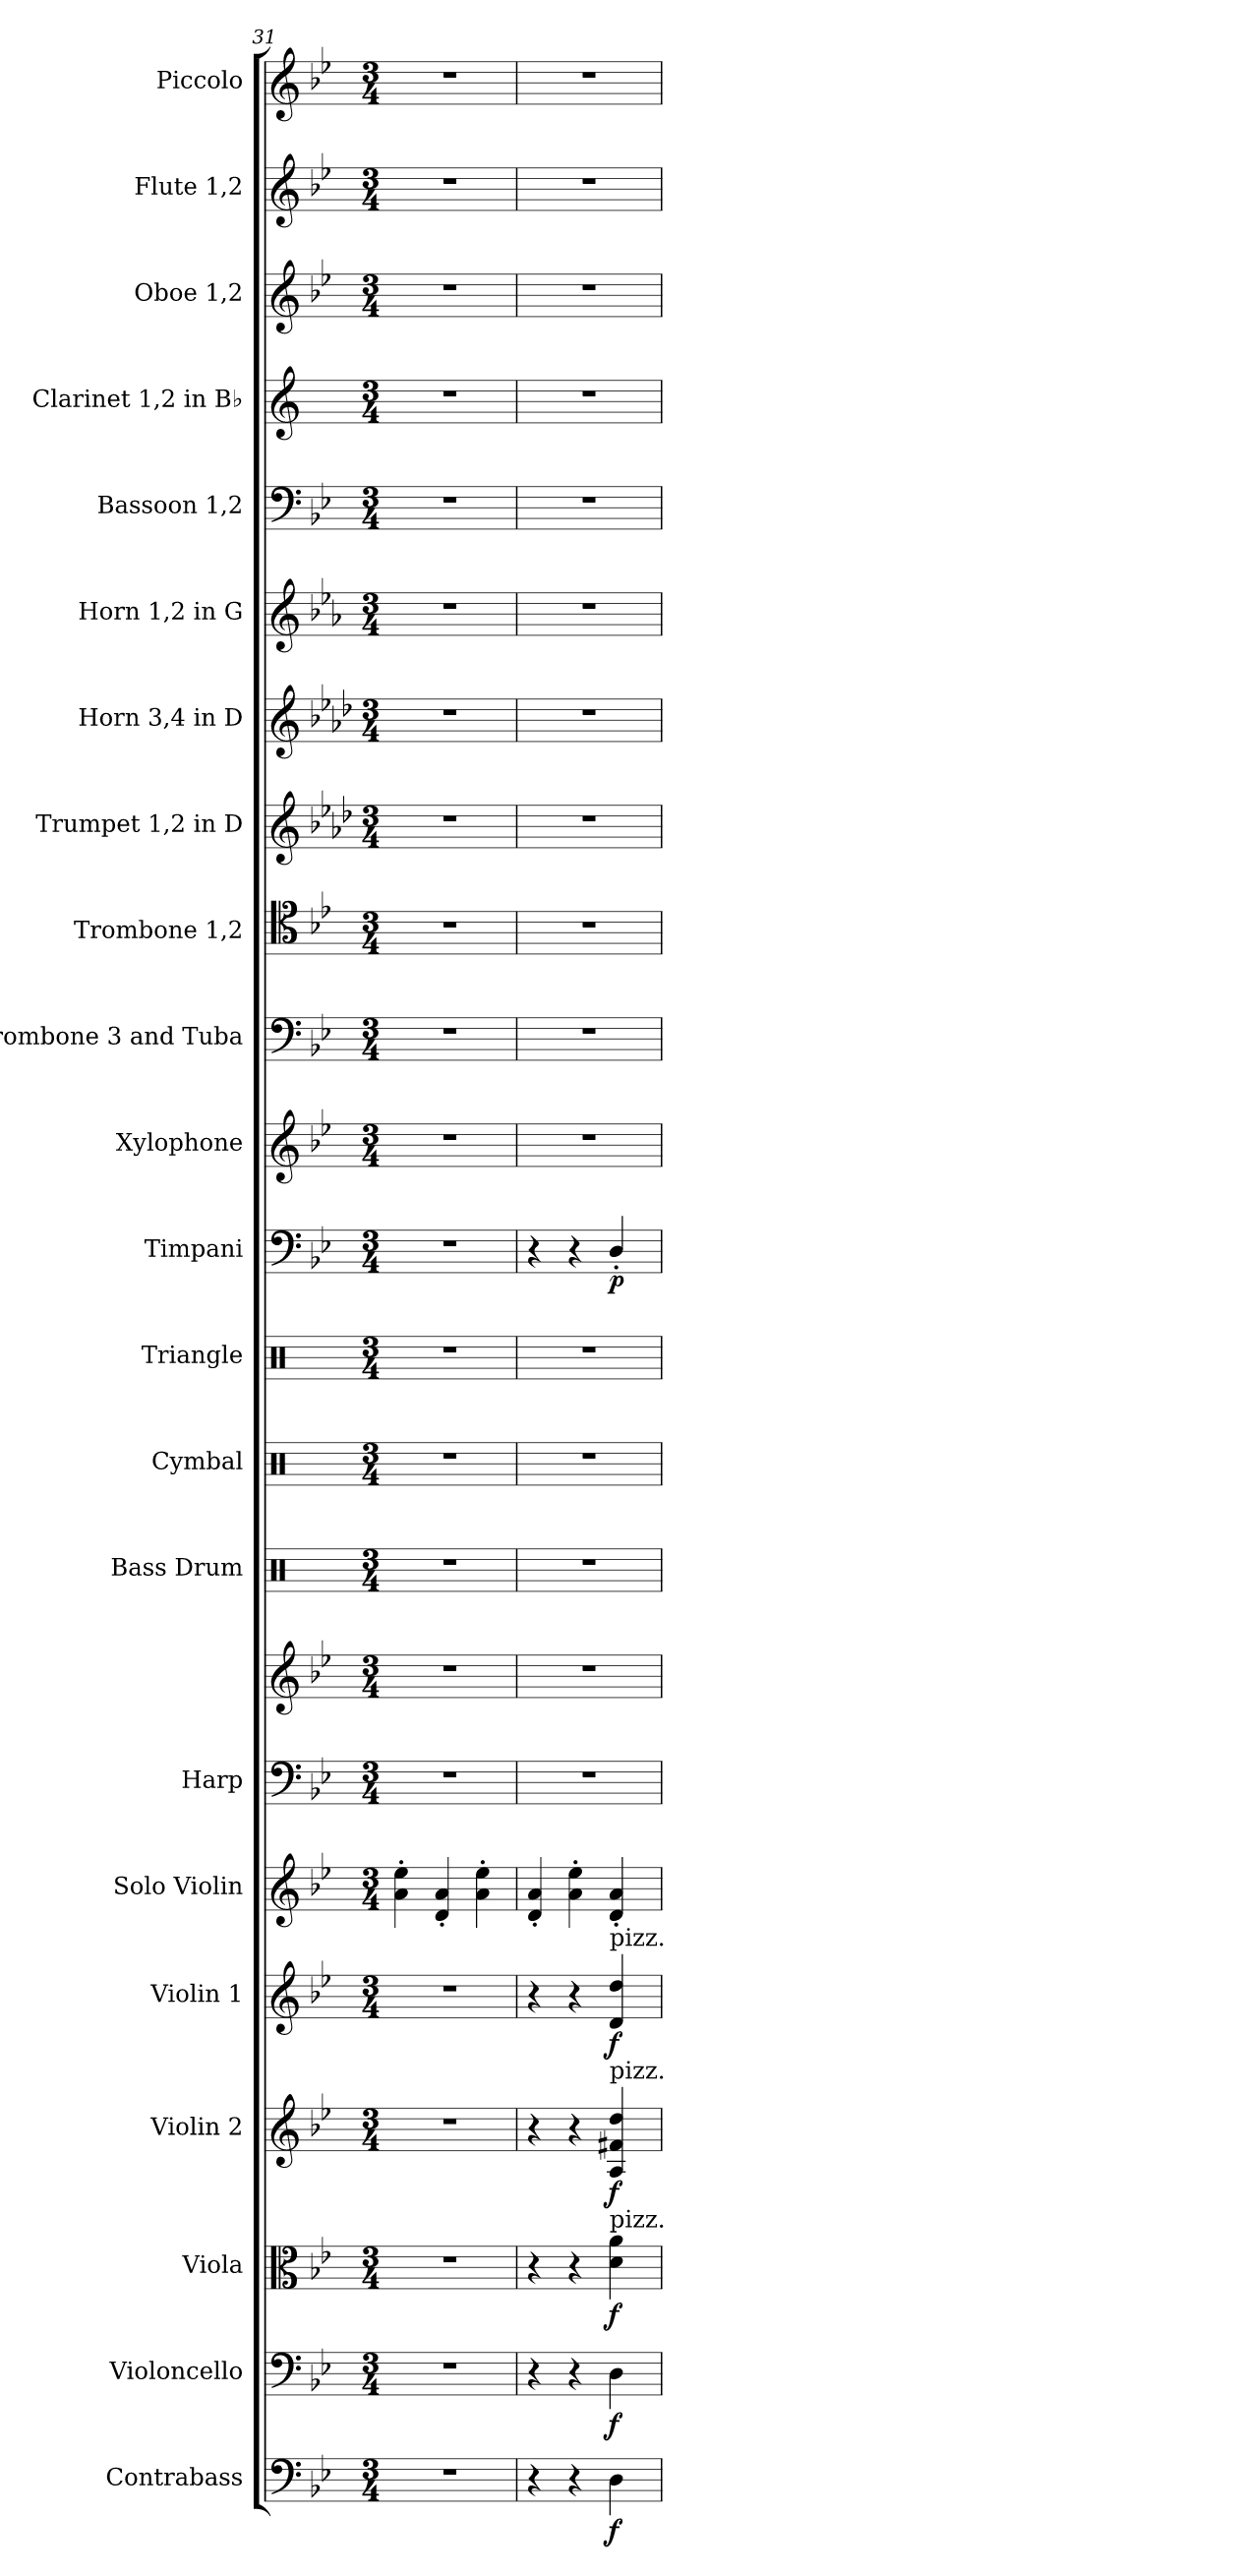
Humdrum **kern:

**kern	**dynam	**kern	**dynam	**kern	**dynam	**kern	**dynam	**kern	**dynam	**kern	**kern	**kern	**kern	**kern	**kern	**kern	**dynam	**kern	**kern	**kern	**kern	**kern	**kern	**kern	**kern	**kern	**kern	**kern
*part22	*part22	*part21	*part21	*part20	*part20	*part19	*part19	*part18	*part18	*part17	*part16	*part16	*part15	*part14	*part13	*part12	*part12	*part11	*part10	*part9	*part8	*part7	*part6	*part5	*part4	*part3	*part2	*part1
*staff23	*staff23	*staff22	*staff22	*staff21	*staff21	*staff20	*staff20	*staff19	*staff19	*staff18	*staff17	*staff16	*staff15	*staff14	*staff13	*staff12	*staff12	*staff11	*staff10	*staff9	*staff8	*staff7	*staff6	*staff5	*staff4	*staff3	*staff2	*staff1
*I"Contrabass	*	*I"Violoncello	*	*I"Viola	*	*I"Violin 2	*	*I"Violin 1	*	*I"Solo Violin	*I"Harp	*	*I"Bass Drum	*I"Cymbal	*I"Triangle	*I"Timpani	*	*I"Xylophone	*I"Trombone 3 and Tuba	*I"Trombone 1,2	*I"Trumpet 1,2 in D	*I"Horn 3,4 in D	*I"Horn 1,2 in G	*I"Bassoon 1,2	*I"Clarinet 1,2 in B♭	*I"Oboe 1,2	*I"Flute 1,2	*I"Piccolo
*I'Cb.	*	*I'Vc.	*	*I'Vla.	*	*I'Vln. 2	*	*I'Vln. 1	*	*I'Solo Vln.	*I'Hrp.	*	*I'B.D	*I'Cym.	*I'Trgl.	*I'Timp.	*	*I'Xyl.	*I'Tbn. 3 and Tba.	*I'Tbn. 1,2	*I'Tpt. 1,2 in D	*I'Hn. 3,4 in D	*I'Hn. 1,2 in G	*I'Bsn. 1,2	*I'Cl. 1,2 in B♭	*I'Ob. 1,2	*I'Fl. 1,2	*I'Picc.
*clefF4	*	*clefF4	*	*clefC3	*	*clefG2	*	*clefG2	*	*clefG2	*clefF4	*clefG2	*clefX	*clefX	*clefX	*clefF4	*	*clefG2	*clefF4	*clefC4	*clefG2	*clefG2	*clefG2	*clefF4	*clefG2	*clefG2	*clefG2	*clefG2
*ITrd7c12	*	*	*	*	*	*	*	*	*	*	*	*	*	*	*	*	*	*ITrd-7c-12	*	*	*ITrd-1c-2	*ITrd6c10	*ITrd3c5	*	*ITrd1c2	*	*	*ITrd-7c-12
*k[b-e-]	*	*k[b-e-]	*	*k[b-e-]	*	*k[b-e-]	*	*k[b-e-]	*	*k[b-e-]	*k[b-e-]	*k[b-e-]	*k[]	*k[]	*k[]	*k[b-e-]	*	*k[b-e-]	*k[b-e-]	*k[b-e-]	*k[b-e-]	*k[b-e-]	*k[b-e-]	*k[b-e-]	*k[b-e-]	*k[b-e-]	*k[b-e-]	*k[b-e-]
*M3/4	*	*M3/4	*	*M3/4	*	*M3/4	*	*M3/4	*	*M3/4	*M3/4	*M3/4	*M3/4	*M3/4	*M3/4	*M3/4	*	*M3/4	*M3/4	*M3/4	*M3/4	*M3/4	*M3/4	*M3/4	*M3/4	*M3/4	*M3/4	*M3/4
=31	=31	=31	=31	=31	=31	=31	=31	=31	=31	=31	=31	=31	=31	=31	=31	=31	=31	=31	=31	=31	=31	=31	=31	=31	=31	=31	=31	=31
2.r	.	2.r	.	2.r	.	2.r	.	2.r	.	4a\' 4ee-\'	2.r	2.r	2.r	2.r	2.r	2.r	.	2.r	2.r	2.r	2.r	2.r	2.r	2.r	2.r	2.r	2.r	2.r
.	.	.	.	.	.	.	.	.	.	4d/' 4a/'	.	.	.	.	.	.	.	.	.	.	.	.	.	.	.	.	.	.
.	.	.	.	.	.	.	.	.	.	4a\' 4ee-\'	.	.	.	.	.	.	.	.	.	.	.	.	.	.	.	.	.	.
=32	=32	=32	=32	=32	=32	=32	=32	=32	=32	=32	=32	=32	=32	=32	=32	=32	=32	=32	=32	=32	=32	=32	=32	=32	=32	=32	=32	=32
4r	.	4r	.	4r	.	4r	.	4r	.	4d/' 4a/'	2.r	2.r	2.r	2.r	2.r	4r	.	2.r	2.r	2.r	2.r	2.r	2.r	2.r	2.r	2.r	2.r	2.r
4r	.	4r	.	4r	.	4r	.	4r	.	4a\' 4ee-\'	.	.	.	.	.	4r	.	.	.	.	.	.	.	.	.	.	.	.
!	!	!	!	!	!	!	!	!LO:TX:a:t=pizz.	!	!	!	!	!	!	!	!	!	!	!	!	!	!	!	!	!	!	!	!
!	!	!	!	!	!	!LO:TX:a:t=pizz.	!	!	!	!	!	!	!	!	!	!	!	!	!	!	!	!	!	!	!	!	!	!
!	!	!	!	!LO:TX:a:t=pizz.	!	!	!	!	!	!	!	!	!	!	!	!	!	!	!	!	!	!	!	!	!	!	!	!
!	!LO:DY:b	!	!LO:DY:b	!	!LO:DY:b	!	!LO:DY:b	!	!LO:DY:b	!	!	!	!	!	!	!	!LO:DY:b	!	!	!	!	!	!	!	!	!	!	!
4DD\	f	4D\	f	4d\ 4a\	f	4A/ 4f#X/ 4dd/	f	4d/ 4dd/	f	4d/' 4a/'	.	.	.	.	.	4D'/	p	.	.	.	.	.	.	.	.	.	.	.
=	=	=	=	=	=	=	=	=	=	=	=	=	=	=	=	=	=	=	=	=	=	=	=	=	=	=	=	=
*-	*-	*-	*-	*-	*-	*-	*-	*-	*-	*-	*-	*-	*-	*-	*-	*-	*-	*-	*-	*-	*-	*-	*-	*-	*-	*-	*-	*-
